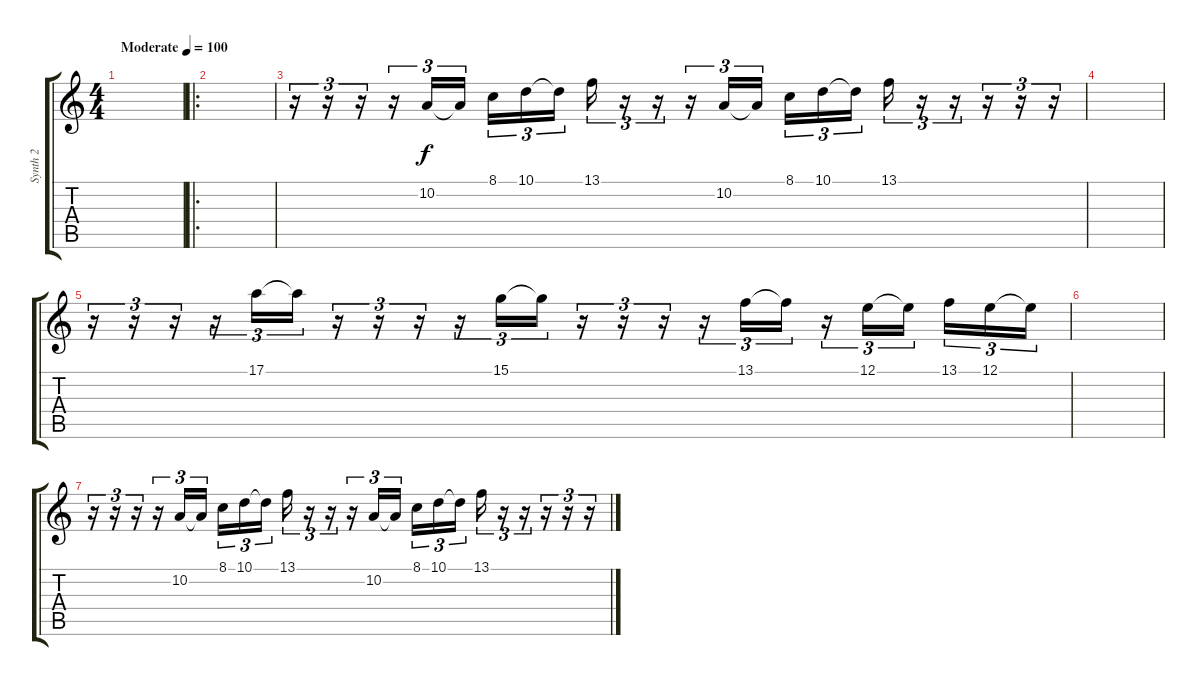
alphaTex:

\track ("Synth 2" "Synth 2") {instrument altosax}
\staff {score tabs}
\tuning (E4 B3 G3 D3 A2 E2) {hide}
\ts (4 4)
\tempo (100 "Moderate")
\clef g2
\ks c
|
\ro
|
r.16{tu (3 2)} r.16{tu (3 2)} r.16{tu (3 2)} r.16{tu (3 2)} 10.2.16{tu (3 2)} 10.2{t}.16{tu (3 2)} 8.1.16{tu (3 2)} 10.1.16{tu (3 2)} 10.1{t}.16{tu (3 2) beam splitsecondary} 13.1.16{tu (3 2)} r.16{tu (3 2)} r.16{tu (3 2)} r.16{tu (3 2)} 10.2.16{tu (3 2)} 10.2{t}.16{tu (3 2) beam splitsecondary} 8.1.16{tu (3 2)} 10.1.16{tu (3 2)} 10.1{t}.16{tu (3 2)} 13.1.16{tu (3 2)} r.16{tu (3 2)} r.16{tu (3 2)} r.16{tu (3 2)} r.16{tu (3 2)} r.16{tu (3 2)} |
|
r.16{tu (3 2)} r.16{tu (3 2)} r.16{tu (3 2)} r.16{tu (3 2)} 17.1.16{tu (3 2)} 17.1{t}.16{tu (3 2)} r.16{tu (3 2)} r.16{tu (3 2)} r.16{tu (3 2)} r.16{tu (3 2)} 15.1.16{tu (3 2)} 15.1{t}.16{tu (3 2)} r.16{tu (3 2)} r.16{tu (3 2)} r.16{tu (3 2)} r.16{tu (3 2)} 13.1.16{tu (3 2)} 13.1{t}.16{tu (3 2)} r.16{tu (3 2)} 12.1.16{tu (3 2)} 12.1{t}.16{tu (3 2) beam splitsecondary} 13.1.16{tu (3 2)} 12.1.16{tu (3 2)} 12.1{t}.16{tu (3 2)} |
|
r.16{tu (3 2)} r.16{tu (3 2)} r.16{tu (3 2)} r.16{tu (3 2)} 10.2.16{tu (3 2)} 10.2{t}.16{tu (3 2)} 8.1.16{tu (3 2)} 10.1.16{tu (3 2)} 10.1{t}.16{tu (3 2) beam splitsecondary} 13.1.16{tu (3 2)} r.16{tu (3 2)} r.16{tu (3 2)} r.16{tu (3 2)} 10.2.16{tu (3 2)} 10.2{t}.16{tu (3 2) beam splitsecondary} 8.1.16{tu (3 2)} 10.1.16{tu (3 2)} 10.1{t}.16{tu (3 2)} 13.1.16{tu (3 2)} r.16{tu (3 2)} r.16{tu (3 2)} r.16{tu (3 2)} r.16{tu (3 2)} r.16{tu (3 2)}
